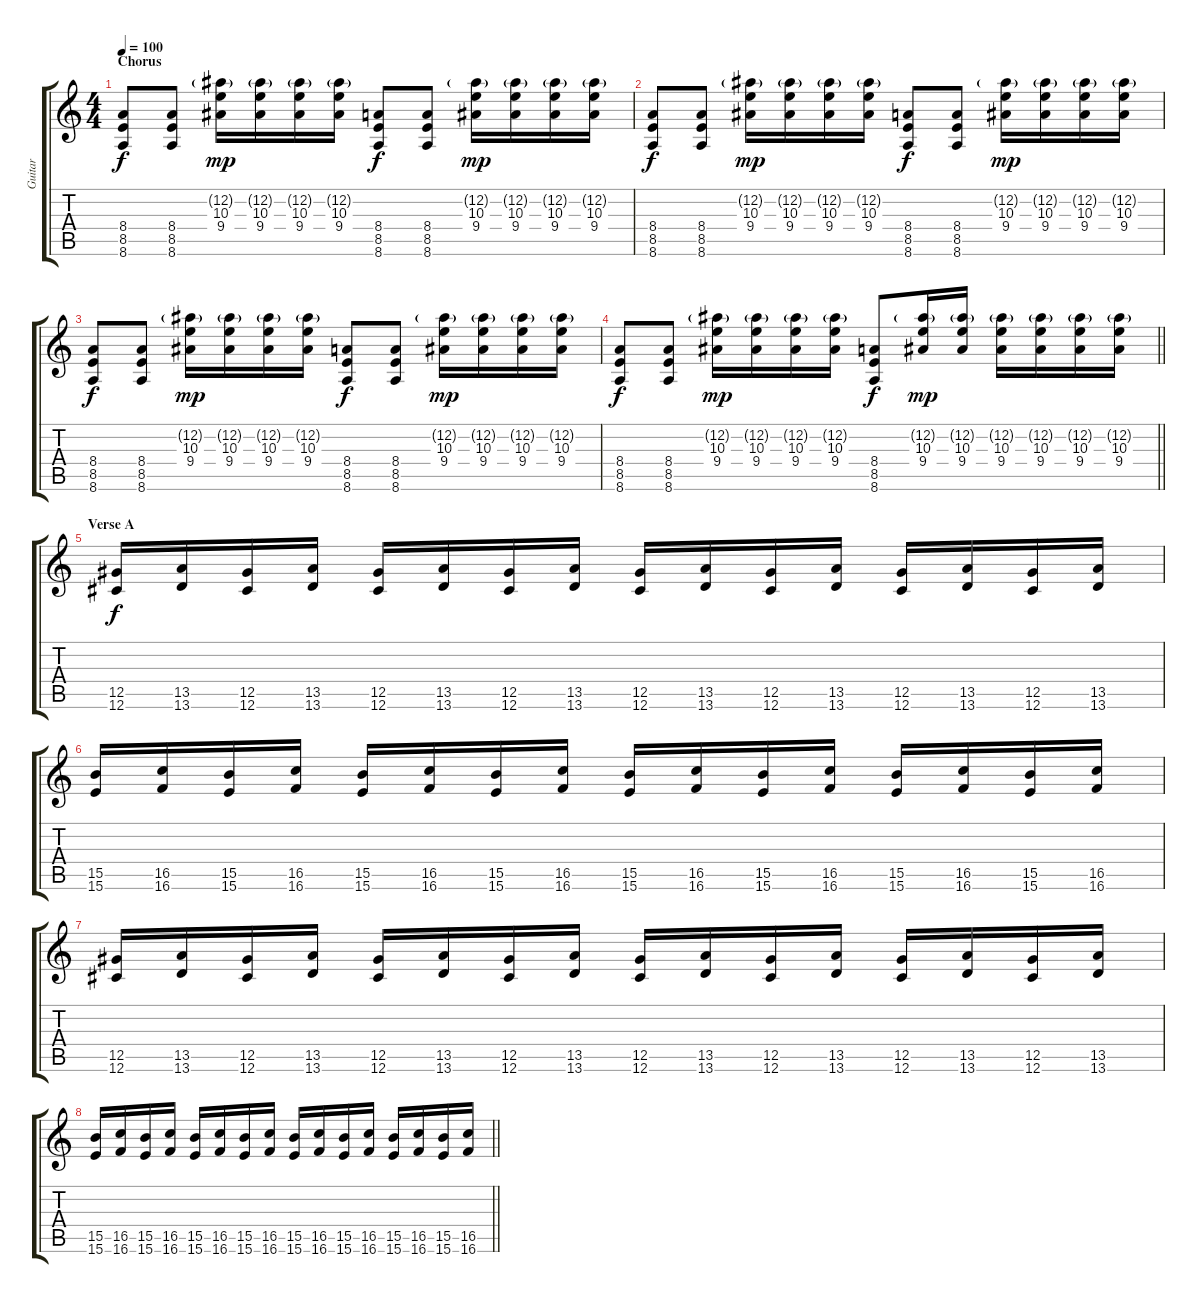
\track ("Guitar" "Guitar") {instrument distortionguitar}
\staff {score tabs}
\tuning (Eb4 Bb3 Gb3 Db3 Ab2 Db2) {hide}
\ts (4 4)
\section ("" "Chorus")
\tempo 100
\clef g2
\ks c
(8.4 8.5 8.6).8{dy f} (8.4 8.5 8.6).8 (12.2{g} 10.3 9.4).16{dy mp} (12.2{g} 10.3 9.4).16 (12.2{g} 10.3 9.4).16 (12.2{g} 10.3 9.4).16 (8.4 8.5 8.6).8{dy f} (8.4 8.5 8.6).8 (12.2{g} 10.3 9.4).16{dy mp} (12.2{g} 10.3 9.4).16 (12.2{g} 10.3 9.4).16 (12.2{g} 10.3 9.4).16 |
(8.4 8.5 8.6).8{dy f} (8.4 8.5 8.6).8 (12.2{g} 10.3 9.4).16{dy mp} (12.2{g} 10.3 9.4).16 (12.2{g} 10.3 9.4).16 (12.2{g} 10.3 9.4).16 (8.4 8.5 8.6).8{dy f} (8.4 8.5 8.6).8 (12.2{g} 10.3 9.4).16{dy mp} (12.2{g} 10.3 9.4).16 (12.2{g} 10.3 9.4).16 (12.2{g} 10.3 9.4).16 |
(8.4 8.5 8.6).8{dy f} (8.4 8.5 8.6).8 (12.2{g} 10.3 9.4).16{dy mp} (12.2{g} 10.3 9.4).16 (12.2{g} 10.3 9.4).16 (12.2{g} 10.3 9.4).16 (8.4 8.5 8.6).8{dy f} (8.4 8.5 8.6).8 (12.2{g} 10.3 9.4).16{dy mp} (12.2{g} 10.3 9.4).16 (12.2{g} 10.3 9.4).16 (12.2{g} 10.3 9.4).16 |
\barLineRight lightlight
(8.4 8.5 8.6).8{dy f} (8.4 8.5 8.6).8 (12.2{g} 10.3 9.4).16{dy mp} (12.2{g} 10.3 9.4).16 (12.2{g} 10.3 9.4).16 (12.2{g} 10.3 9.4).16 (8.4 8.5 8.6).8{dy f} (12.2{g} 10.3 9.4).16{dy mp} (12.2{g} 10.3 9.4).16 (12.2{g} 10.3 9.4).16 (12.2{g} 10.3 9.4).16 (12.2{g} 10.3 9.4).16 (12.2{g} 10.3 9.4).16 |
\section ("" "Verse A")
(12.5 12.6).16{dy f} (13.5 13.6).16 (12.5 12.6).16 (13.5 13.6).16 (12.5 12.6).16 (13.5 13.6).16 (12.5 12.6).16 (13.5 13.6).16 (12.5 12.6).16 (13.5 13.6).16 (12.5 12.6).16 (13.5 13.6).16 (12.5 12.6).16 (13.5 13.6).16 (12.5 12.6).16 (13.5 13.6).16 |
(15.5 15.6).16 (16.5 16.6).16 (15.5 15.6).16 (16.5 16.6).16 (15.5 15.6).16 (16.5 16.6).16 (15.5 15.6).16 (16.5 16.6).16 (15.5 15.6).16 (16.5 16.6).16 (15.5 15.6).16 (16.5 16.6).16 (15.5 15.6).16 (16.5 16.6).16 (15.5 15.6).16 (16.5 16.6).16 |
(12.5 12.6).16 (13.5 13.6).16 (12.5 12.6).16 (13.5 13.6).16 (12.5 12.6).16 (13.5 13.6).16 (12.5 12.6).16 (13.5 13.6).16 (12.5 12.6).16 (13.5 13.6).16 (12.5 12.6).16 (13.5 13.6).16 (12.5 12.6).16 (13.5 13.6).16 (12.5 12.6).16 (13.5 13.6).16 |
\barLineRight lightlight
(15.5 15.6).16 (16.5 16.6).16 (15.5 15.6).16 (16.5 16.6).16 (15.5 15.6).16 (16.5 16.6).16 (15.5 15.6).16 (16.5 16.6).16 (15.5 15.6).16 (16.5 16.6).16 (15.5 15.6).16 (16.5 16.6).16 (15.5 15.6).16 (16.5 16.6).16 (15.5 15.6).16 (16.5 16.6).16
